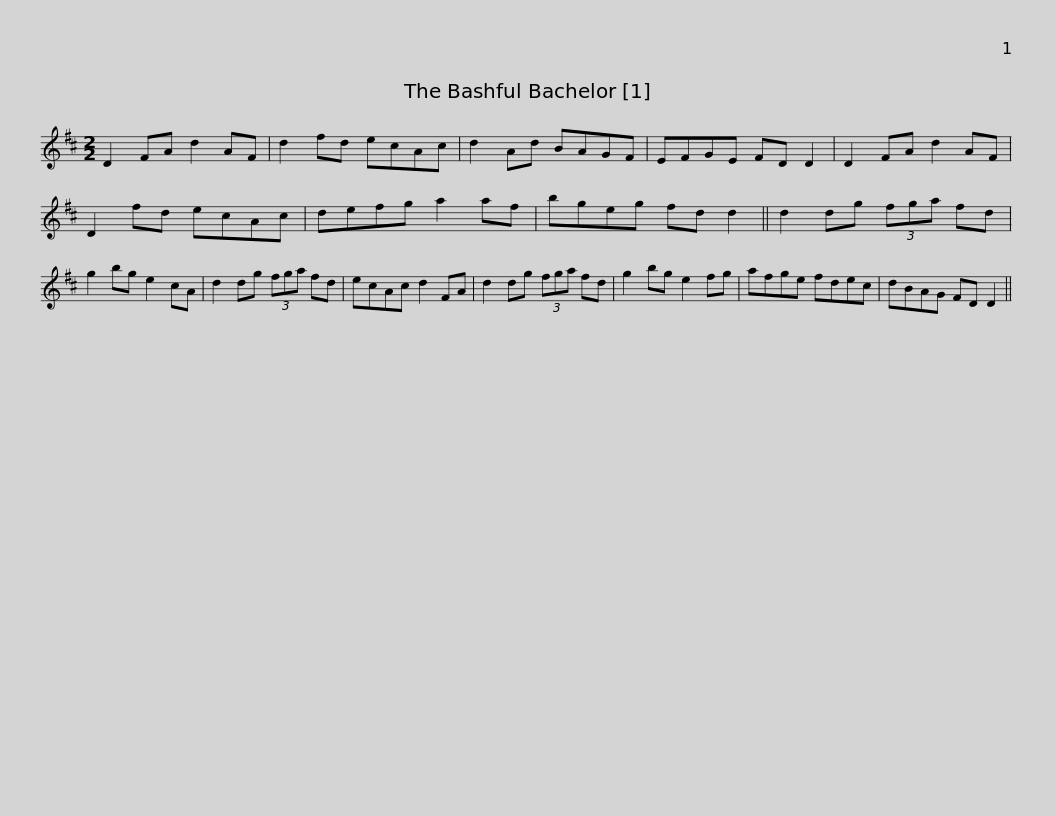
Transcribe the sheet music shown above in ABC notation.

X:1
L:1/8
M:2/2
I:linebreak $
K:D
V:1 treble
V:1
 D2 FA d2 AF | d2 fd ecAc | d2 Ad BAGF | EFGE FD D2 | D2 FA d2 AF | %5
 D2 fd ecAc |$ defg a2 af | bgeg fd d2 || d2 dg (3fga fd | g2 bg e2 cA | %10
 d2 dg (3fga fd | ecAc d2 FA |$ d2 dg (3fga fd | g2 bg e2 fg | afge fdec | %15
 dBAG FD D2 || %16
